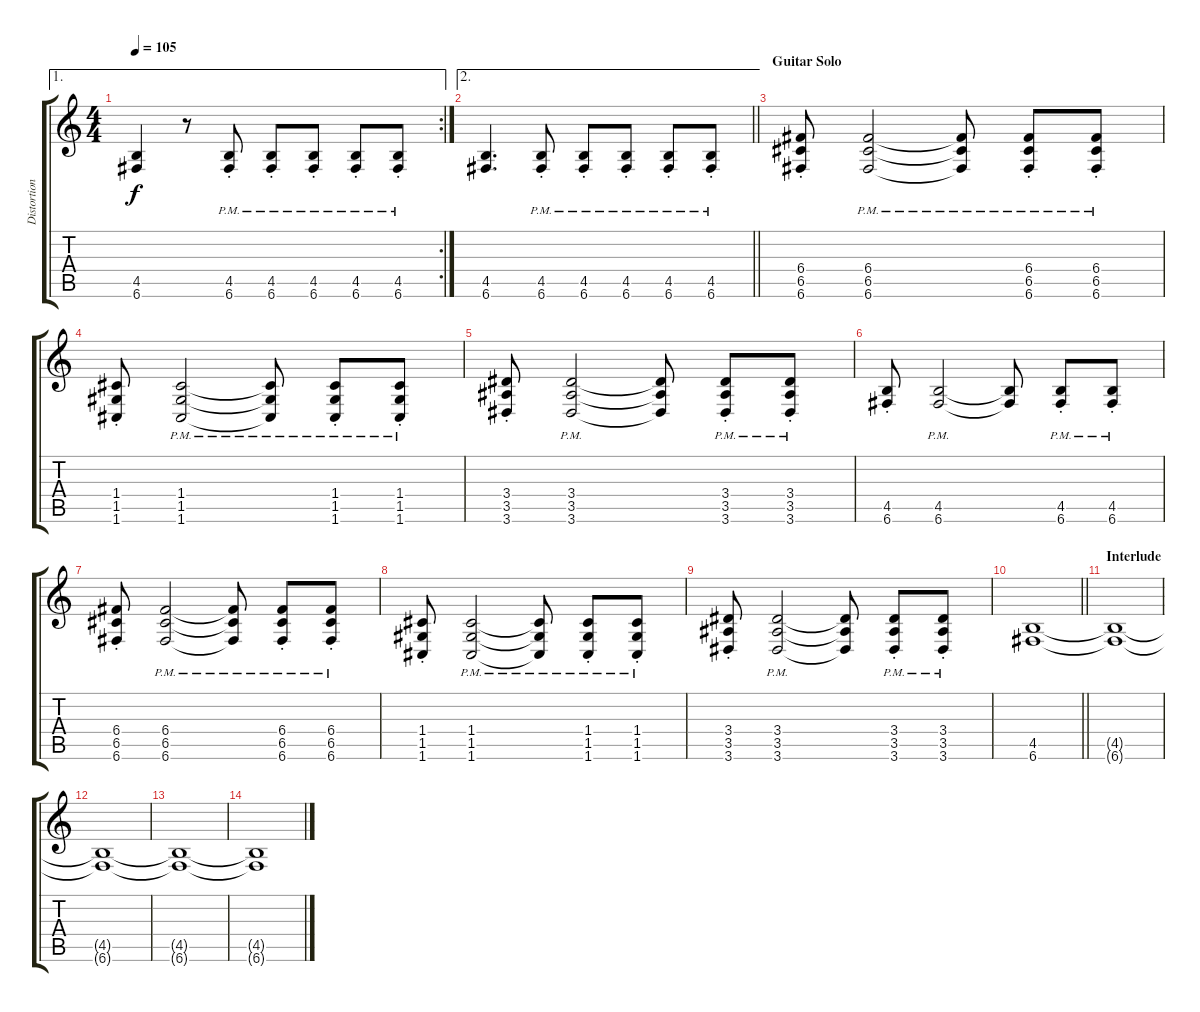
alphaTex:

\track ("Distortion Guitar" "Distortion") {instrument distortionguitar}
\staff {score tabs}
\tuning (D4 A3 F3 C3 G2 C2) {hide}
\ae 1
\rc 2
\ts (4 4)
\tempo 105
\clef g2
\ks c
(4.5 6.6).4{dy f} r.8 (4.5{pm st} 6.6{pm st}).8 (4.5{pm st} 6.6{pm st}).8 (4.5{pm st} 6.6{pm st}).8 (4.5{pm st} 6.6{pm st}).8 (4.5{pm st} 6.6{pm st}).8 |
\ae 2
\barLineRight lightlight
(4.5 6.6).4{d} (4.5{pm st} 6.6{pm st}).8 (4.5{pm st} 6.6{pm st}).8 (4.5{pm st} 6.6{pm st}).8 (4.5{pm st} 6.6{pm st}).8 (4.5{pm st} 6.6{pm st}).8 |
\section ("" "Guitar Solo")
(6.4{st} 6.5 6.6).8 (6.4{pm} 6.5{pm} 6.6{pm}).2 (6.4{pm t} 6.5{pm t} 6.6{pm t}).8 (6.4{pm st} 6.5{pm} 6.6{pm}).8 (6.4{pm st} 6.5{pm} 6.6{pm}).8 |
(1.4{st} 1.5{st} 1.6{st}).8 (1.4{pm} 1.5{pm} 1.6{pm}).2 (1.4{pm t} 1.5{pm t} 1.6{pm t}).8 (1.4{pm st} 1.5{pm st} 1.6{pm st}).8 (1.4{pm st} 1.5{pm st} 1.6{pm st}).8 |
(3.4{st} 3.5{st} 3.6{st}).8 (3.4{pm} 3.5{pm} 3.6{pm}).2 (3.4{t} 3.5{t} 3.6{t}).8 (3.4{pm st} 3.5{pm st} 3.6{pm st}).8 (3.4{pm st} 3.5{pm st} 3.6{pm st}).8 |
(4.5{st} 6.6{st}).8 (4.5{pm} 6.6{pm}).2 (4.5{t} 6.6{t}).8 (4.5{pm st} 6.6{pm st}).8 (4.5{pm st} 6.6{pm st}).8 |
(6.4{st} 6.5 6.6).8 (6.4{pm} 6.5{pm} 6.6{pm}).2 (6.4{pm t} 6.5{pm t} 6.6{pm t}).8 (6.4{pm st} 6.5{pm} 6.6{pm}).8 (6.4{pm st} 6.5{pm} 6.6{pm}).8 |
(1.4{st} 1.5{st} 1.6{st}).8 (1.4{pm} 1.5{pm} 1.6{pm}).2 (1.4{pm t} 1.5{pm t} 1.6{pm t}).8 (1.4{pm st} 1.5{pm st} 1.6{pm st}).8 (1.4{pm st} 1.5{pm st} 1.6{pm st}).8 |
(3.4{st} 3.5{st} 3.6{st}).8 (3.4{pm} 3.5{pm} 3.6{pm}).2 (3.4{t} 3.5{t} 3.6{t}).8 (3.4{pm st} 3.5{pm st} 3.6{pm st}).8 (3.4{pm st} 3.5{pm st} 3.6{pm st}).8 |
\barLineRight lightlight
(4.5 6.6).1 |
\section ("" "Interlude")
(4.5{t} 6.6{t}).1 |
(4.5{t} 6.6{t}).1{volume 0} |
(4.5{t} 6.6{t}).1 |
(4.5{t} 6.6{t}).1
